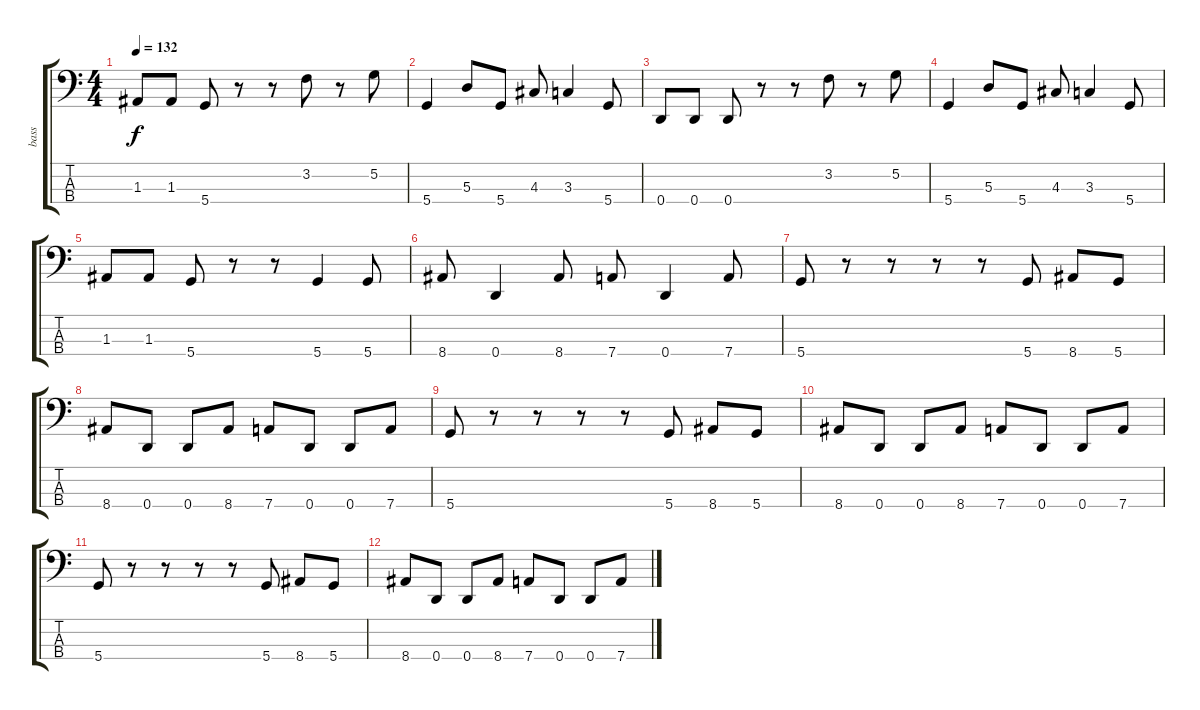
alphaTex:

\track ("bass" "bass") {instrument electricbasspick}
\staff {score tabs}
\tuning (G2 D2 A1 D1) {hide}
\ts (4 4)
\tempo 132
\clef f4
\ks c
1.3.8{dy f} 1.3.8 5.4.8 r.8 r.8 3.2.8 r.8 5.2.8 |
5.4.4 5.3.8 5.4.8 4.3.8 3.3.4 5.4.8 |
0.4.8 0.4.8 0.4.8 r.8 r.8 3.2.8 r.8 5.2.8 |
5.4.4 5.3.8 5.4.8 4.3.8 3.3.4 5.4.8 |
1.3.8 1.3.8 5.4.8 r.8 r.8 5.4.4 5.4.8 |
8.4.8 0.4.4 8.4.8 7.4.8 0.4.4 7.4.8 |
5.4.8 r.8 r.8 r.8 r.8 5.4.8 8.4.8 5.4.8 |
8.4.8 0.4.8 0.4.8 8.4.8 7.4.8 0.4.8 0.4.8 7.4.8 |
5.4.8 r.8 r.8 r.8 r.8 5.4.8 8.4.8 5.4.8 |
8.4.8 0.4.8 0.4.8 8.4.8 7.4.8 0.4.8 0.4.8 7.4.8 |
5.4.8 r.8 r.8 r.8 r.8 5.4.8 8.4.8 5.4.8 |
8.4.8 0.4.8 0.4.8 8.4.8 7.4.8 0.4.8 0.4.8 7.4.8
